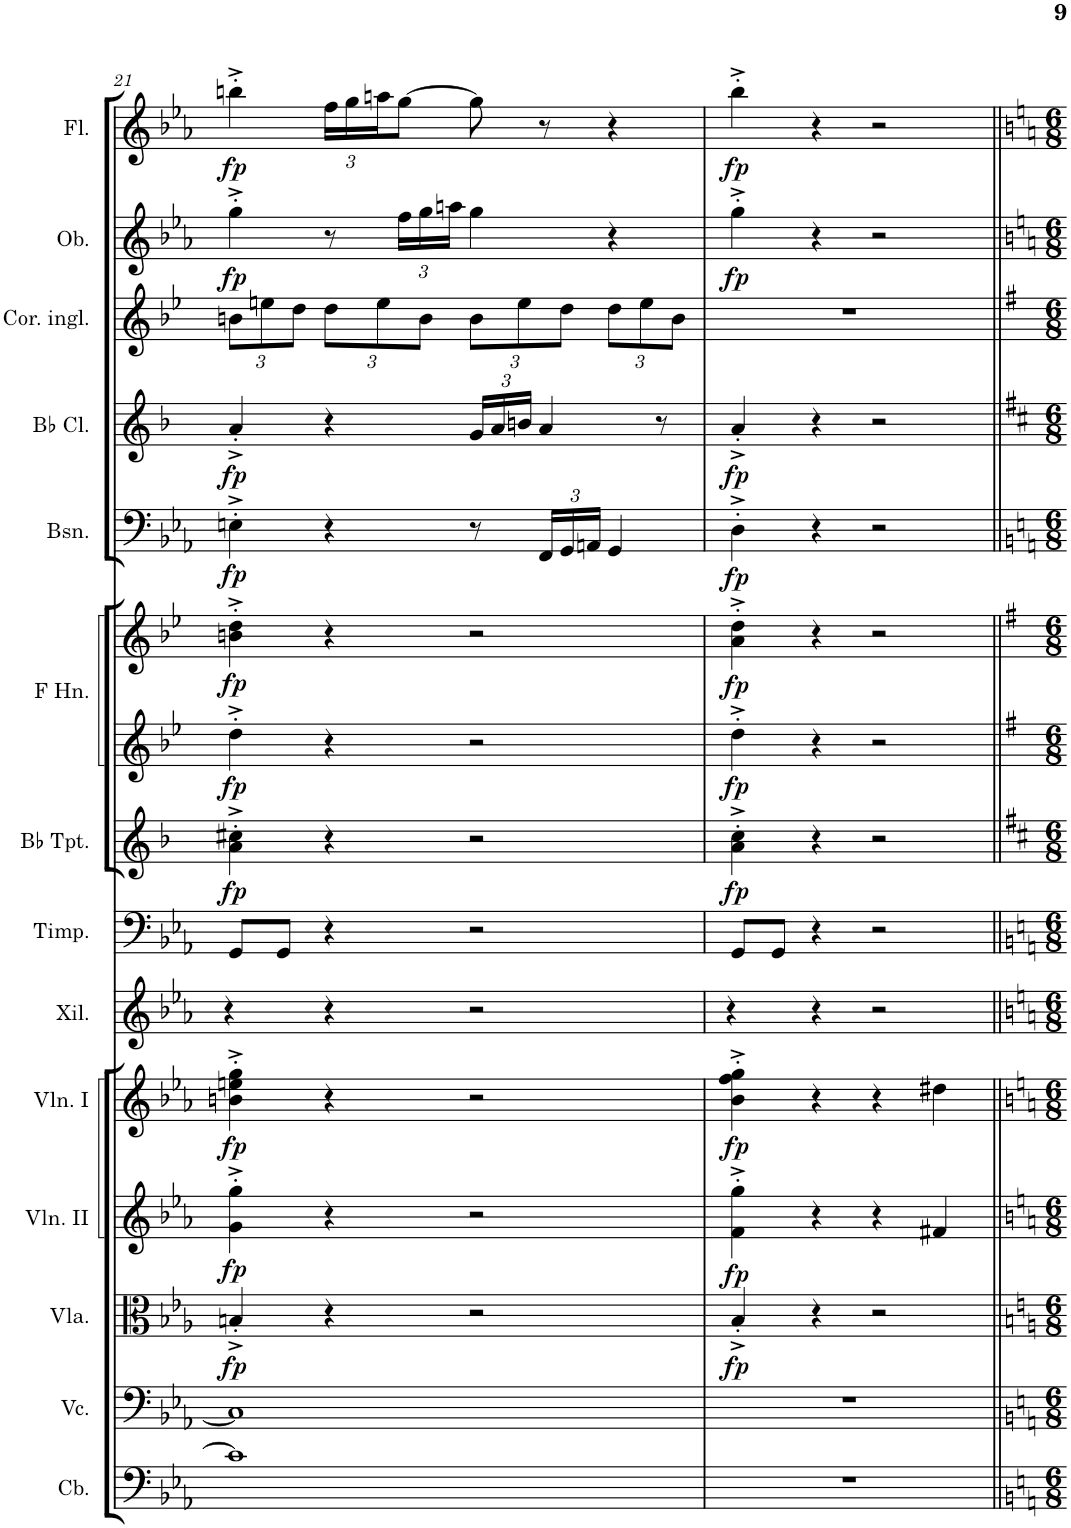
**kern	**kern	**kern	**dynam	**kern	**dynam	**kern	**dynam	**kern	**kern	**kern	**dynam	**kern	**kern	**dynam	**kern	**dynam	**kern	**dynam	**kern	**kern	**dynam	**kern	**dynam
*part14	*part13	*part12	*part12	*part11	*part11	*part10	*part10	*part9	*part8	*part7	*part7	*part6	*part6	*part6	*part5	*part5	*part4	*part4	*part3	*part2	*part2	*part1	*part1
*staff15	*staff14	*staff13	*staff13	*staff12	*staff12	*staff11	*staff11	*staff10	*staff9	*staff8	*staff8	*staff7	*staff6	*staff6/7	*staff5	*staff5	*staff4	*staff4	*staff3	*staff2	*staff2	*staff1	*staff1
*I"Contrabasses	*I"Violoncellos	*I"Violas	*	*I"Violins II	*	*I"Violins I	*	*I"Xilofono	*I"Timpani	*I"Trumpets in Bb	*	*I"Horns in F	*	*	*I"Bassoons	*	*I"Clarinets in Bb	*	*I"Corno inglese	*I"Oboes	*	*I"Flutes	*
*I'Cb.	*I'Vc.	*I'Vla.	*	*I'Vln. II	*	*I'Vln. I	*	*I'Xil.	*I'Timp.	*	*	*	*	*	*I'Bsn.	*	*	*	*I'Cor. ingl.	*I'Ob.	*	*I'Fl.	*
!!LO:PB:g=z
*clefF4	*clefF4	*clefC3	*	*clefG2	*	*clefG2	*	*clefG2	*clefF4	*clefG2	*	*clefG2	*clefG2	*	*clefF4	*	*clefG2	*	*clefG2	*clefG2	*	*clefG2	*
*Trd7c12	*	*	*	*	*	*	*	*Trd-7c-12	*	*Trd1c2	*	*Trd4c7	*Trd4c7	*	*	*	*Trd1c2	*	*Trd4c7	*	*	*	*
*k[b-e-a-]	*k[b-e-a-]	*k[b-e-a-]	*	*k[b-e-a-]	*	*k[b-e-a-]	*	*k[b-e-a-]	*k[b-e-a-]	*k[b-]	*	*k[b-e-]	*k[b-e-]	*	*k[b-e-a-]	*	*k[b-]	*	*k[b-e-]	*k[b-e-a-]	*	*k[b-e-a-]	*
*M4/4	*M4/4	*M4/4	*	*M4/4	*	*M4/4	*	*M4/4	*M4/4	*M4/4	*	*M4/4	*M4/4	*	*M4/4	*	*M4/4	*	*M4/4	*M4/4	*	*M4/4	*
*	*	*	*	*	*	*	*	*	*	*	*	*	*	*	*	*	*	*	*Xbrackettup	*	*	*	*
=21	=21	=21	=21	=21	=21	=21	=21	=21	=21	=21	=21	=21	=21	=21	=21	=21	=21	=21	=21	=21	=21	=21	=21
!	!	!	!LO:DY:b	!	!LO:DY:b	!	!LO:DY:b	!	!	!	!LO:DY:b	!	!	!LO:DY:b=2	!	!	!	!	!	!	!	!	!
!	!	!	!	!	!	!	!	!	!	!	!	!	!	!LO:DY:n=1:b	!	!LO:DY:b	!	!LO:DY:b	!	!	!LO:DY:b	!	!LO:DY:b
1c]	1C]	4Bn'^/	fp	4g\'^ 4gg\'^	fp	4bn\'^ 4een\'^ 4gg\'^	fp	4r	8GG/L	4a\'^ 4cc#X\'^	fp	4dd'^\	4bn\'^ 4dd\'^	fp fp	4En'^\	fp	4a'^/	fp	12bn\L	4gg'^\	fp	4bbn'^\	fp
.	.	.	.	.	.	.	.	.	.	.	.	.	.	.	.	.	.	.	12een\	.	.	.	.
.	.	.	.	.	.	.	.	.	8GG/J	.	.	.	.	.	.	.	.	.	.	.	.	.	.
.	.	.	.	.	.	.	.	.	.	.	.	.	.	.	.	.	.	.	12dd\J	.	.	.	.
*	*	*	*	*	*	*	*	*	*	*	*	*	*	*	*	*	*	*	*	*	*	*Xbrackettup	*
.	.	4r	.	4r	.	4r	.	4r	4r	4r	.	4r	4r	.	4r	.	4r	.	12dd\L	8r	.	24ff\LL	.
.	.	.	.	.	.	.	.	.	.	.	.	.	.	.	.	.	.	.	.	.	.	24gg\	.
.	.	.	.	.	.	.	.	.	.	.	.	.	.	.	.	.	.	.	12ee\	.	.	24aan\J	.
*	*	*	*	*	*	*	*	*	*	*	*	*	*	*	*	*	*	*	*	*Xbrackettup	*	*	*
.	.	.	.	.	.	.	.	.	.	.	.	.	.	.	.	.	.	.	.	24ff\LL	.	[8gg\J	.
.	.	.	.	.	.	.	.	.	.	.	.	.	.	.	.	.	.	.	12b\J	24gg\	.	.	.
.	.	.	.	.	.	.	.	.	.	.	.	.	.	.	.	.	.	.	.	24aan\JJ	.	.	.
*	*	*	*	*	*	*	*	*	*	*	*	*	*	*	*	*	*Xbrackettup	*	*	*	*	*	*
.	.	2r	.	2r	.	2r	.	2r	2r	2r	.	2r	2r	.	8r	.	24g/LL	.	12b\L	4gg\	.	8gg\]	.
.	.	.	.	.	.	.	.	.	.	.	.	.	.	.	.	.	24a/	.	.	.	.	.	.
.	.	.	.	.	.	.	.	.	.	.	.	.	.	.	.	.	24bn/JJ	.	12ee\	.	.	.	.
*	*	*	*	*	*	*	*	*	*	*	*	*	*	*	*Xbrackettup	*	*	*	*	*	*	*	*
.	.	.	.	.	.	.	.	.	.	.	.	.	.	.	24FF/LL	.	4a/	.	.	.	.	8r	.
.	.	.	.	.	.	.	.	.	.	.	.	.	.	.	24GG/	.	.	.	12dd\J	.	.	.	.
.	.	.	.	.	.	.	.	.	.	.	.	.	.	.	24AAn/JJ	.	.	.	.	.	.	.	.
.	.	.	.	.	.	.	.	.	.	.	.	.	.	.	4GG/	.	.	.	12dd\L	4r	.	4r	.
.	.	.	.	.	.	.	.	.	.	.	.	.	.	.	.	.	.	.	12ee\	.	.	.	.
.	.	.	.	.	.	.	.	.	.	.	.	.	.	.	.	.	8r	.	.	.	.	.	.
.	.	.	.	.	.	.	.	.	.	.	.	.	.	.	.	.	.	.	12b\J	.	.	.	.
=22	=22	=22	=22	=22	=22	=22	=22	=22	=22	=22	=22	=22	=22	=22	=22	=22	=22	=22	=22	=22	=22	=22	=22
!	!	!	!LO:DY:b	!	!LO:DY:b	!	!LO:DY:b	!	!	!	!LO:DY:b	!	!	!LO:DY:b=2	!	!	!	!	!	!	!	!	!
!	!	!	!	!	!	!	!	!	!	!	!	!	!	!LO:DY:n=1:b	!	!LO:DY:b	!	!LO:DY:b	!	!	!LO:DY:b	!	!LO:DY:b
1r	1r	4B-'^/	fp	4f\'^ 4gg\'^	fp	4b-\'^ 4ff\'^ 4gg\'^	fp	4r	8GG/L	4a\'^ 4cc\'^	fp	4dd'^\	4a\'^ 4dd\'^	fp fp	4D'^\	fp	4a'^/	fp	1r	4gg'^\	fp	4bb-'^\	fp
.	.	.	.	.	.	.	.	.	8GG/J	.	.	.	.	.	.	.	.	.	.	.	.	.	.
.	.	4r	.	4r	.	4r	.	4r	4r	4r	.	4r	4r	.	4r	.	4r	.	.	4r	.	4r	.
.	.	2r	.	4r	.	4r	.	2r	2r	2r	.	2r	2r	.	2r	.	2r	.	.	2r	.	2r	.
.	.	.	.	4f#X/	.	4dd#X\	.	.	.	.	.	.	.	.	.	.	.	.	.	.	.	.	.
=||	=||	=||	=||	=||	=||	=||	=||	=||	=||	=||	=||	=||	=||	=||	=||	=||	=||	=||	=||	=||	=||	=||	=||
*-	*-	*-	*-	*-	*-	*-	*-	*-	*-	*-	*-	*-	*-	*-	*-	*-	*-	*-	*-	*-	*-	*-	*-
